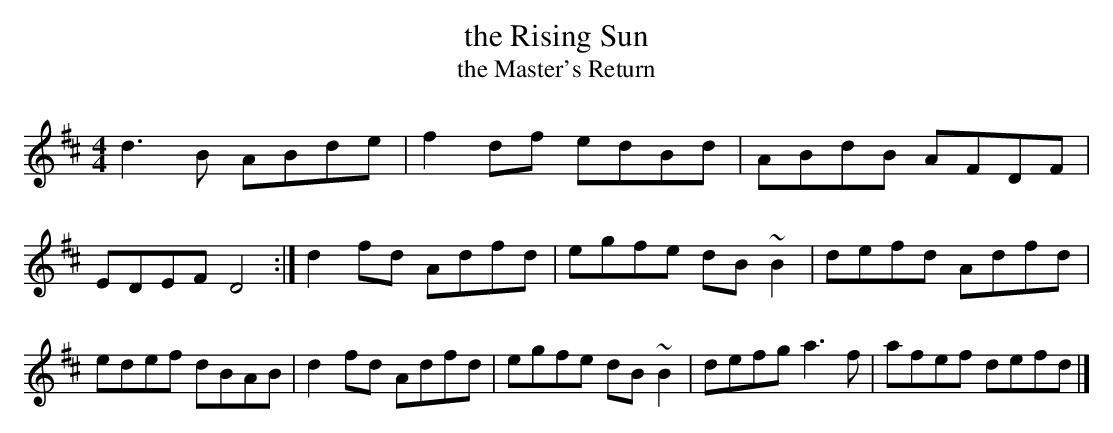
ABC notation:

X:1
T:the Rising Sun
T:the Master's Return
M:4/4
L:1/8
K:D
d3B ABde | f2df edBd | ABdB AFDF | EDEF D4 :| d2fd Adfd | egfe dB~B2 |\
defd Adfd | edef dBAB | d2fd Adfd | egfe dB~B2 | defg a3f | afef defd |]
